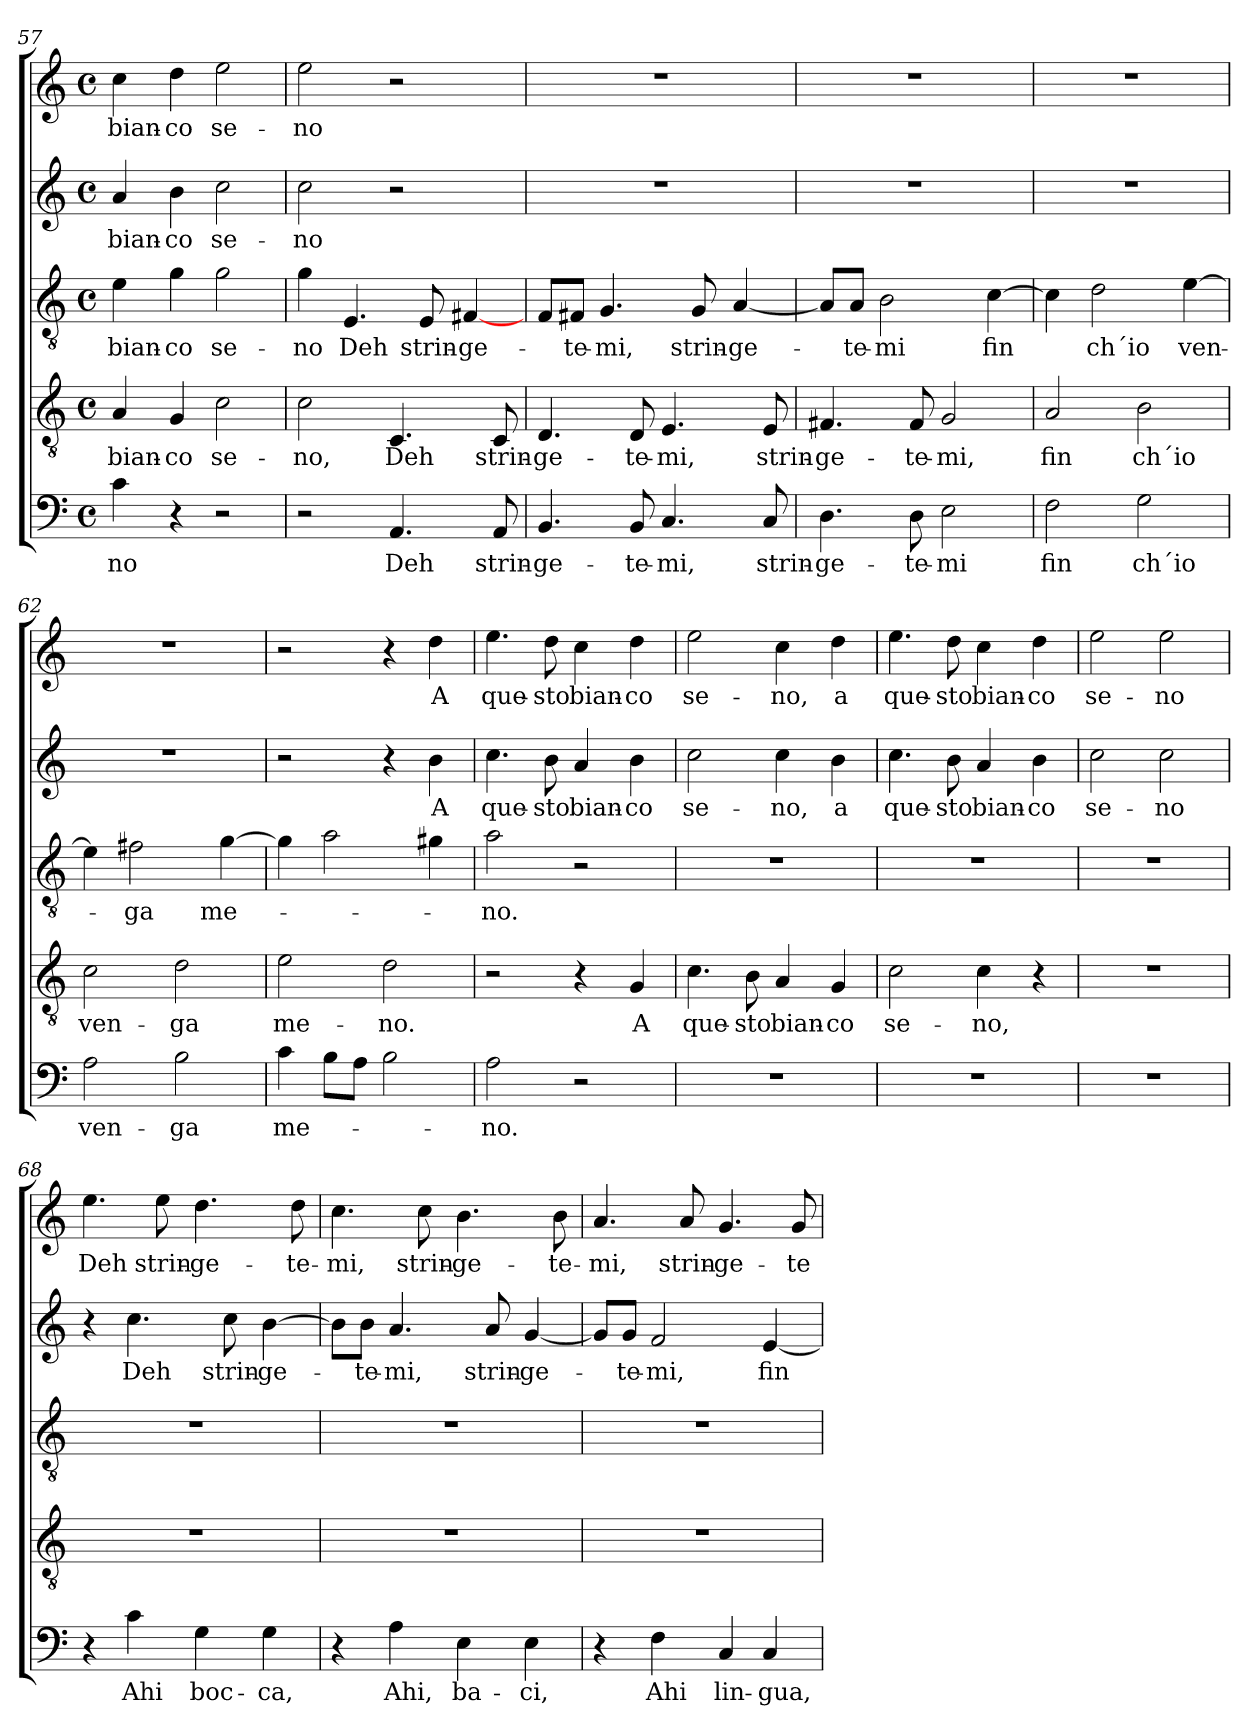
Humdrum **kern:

**kern	**text	**kern	**text	**kern	**text	**kern	**text	**kern	**text
*part5	*part5	*part4	*part4	*part3	*part3	*part2	*part2	*part1	*part1
*staff5	*staff5	*staff4	*staff4	*staff3	*staff3	*staff2	*staff2	*staff1	*staff1
*clefF4	*	*clefGv2	*	*clefGv2	*	*clefG2	*	*clefG2	*
*k[]	*	*k[]	*	*k[]	*	*k[]	*	*k[]	*
*C:	*	*C:	*	*C:	*	*C:	*	*C:	*
*M4/4	*	*M4/4	*	*M4/4	*	*M4/4	*	*M4/4	*
*met(c)	*	*met(c)	*	*met(c)	*	*met(c)	*	*met(c)	*
=57	=57	=57	=57	=57	=57	=57	=57	=57	=57
4c\	-no	4A/	bian-	4e\	bian-	4a/	bian-	4cc\	bian-
4r	.	4G/	-co	4g\	-co	4b\	-co	4dd\	-co
2r	.	2c\	se-	2g\	se-	2cc\	se-	2ee\	se-
!!LO:LB:g=z
=58	=58	=58	=58	=58	=58	=58	=58	=58	=58
2r	.	2c\	-no,	4g\	-no	2cc\	-no	2ee\	-no
.	.	.	.	4.E/	Deh	.	.	.	.
4.AA/	Deh	4.C/	Deh	.	.	2r	.	2r	.
.	.	.	.	8E/	strin-	.	.	.	.
.	.	.	.	[4F#X/	-ge-	.	.	.	.
8AA/	strin-	8C/	strin-	.	.	.	.	.	.
=59	=59	=59	=59	=59	=59	=59	=59	=59	=59
4.BB/	-ge-	4.D/	-ge-	8F/L	.	1r	.	1r	.
.	.	.	.	8F#X/J	-te-	.	.	.	.
.	.	.	.	4.G/	-mi,	.	.	.	.
8BB/	-te-	8D/	-te-	.	.	.	.	.	.
4.C/	-mi,	4.E/	-mi,	.	.	.	.	.	.
.	.	.	.	8G/	strin-	.	.	.	.
.	.	.	.	[4A/	-ge-	.	.	.	.
8C/	strin-	8E/	strin-	.	.	.	.	.	.
=60	=60	=60	=60	=60	=60	=60	=60	=60	=60
4.D\	-ge-	4.F#X/	-ge-	8A/L]	.	1r	.	1r	.
.	.	.	.	8A/J	-te-	.	.	.	.
.	.	.	.	2B\	-mi	.	.	.	.
8D\	-te-	8F#/	-te-	.	.	.	.	.	.
2E\	-mi	2G/	-mi,	.	.	.	.	.	.
.	.	.	.	[4c\	fin	.	.	.	.
=61	=61	=61	=61	=61	=61	=61	=61	=61	=61
2F\	fin	2A/	fin	4c\]	.	1r	.	1r	.
.	.	.	.	2d\	ch´io	.	.	.	.
2G\	ch´io	2B\	ch´io	.	.	.	.	.	.
.	.	.	.	[4e\	ven-	.	.	.	.
=62	=62	=62	=62	=62	=62	=62	=62	=62	=62
2A\	ven-	2c\	ven-	4e\]	.	1r	.	1r	.
.	.	.	.	2f#X\	-ga	.	.	.	.
2B\	-ga	2d\	-ga	.	.	.	.	.	.
.	.	.	.	[4g\	me-	.	.	.	.
=63	=63	=63	=63	=63	=63	=63	=63	=63	=63
4c\	me-	2e\	me-	4g\]	.	2r	.	2r	.
8B\L	.	.	.	2a\	.	.	.	.	.
8A\J	.	.	.	.	.	.	.	.	.
2B\	.	2d\	-no.	.	.	4r	.	4r	.
.	.	.	.	4g#X\	.	4b\	A	4dd\	A
=64	=64	=64	=64	=64	=64	=64	=64	=64	=64
2A\	-no.	2r	.	2a\	-no.	4.cc\	que-	4.ee\	que-
.	.	.	.	.	.	8b\	-sto	8dd\	-sto
2r	.	4r	.	2r	.	4a/	bian-	4cc\	bian-
.	.	4G/	A	.	.	4b\	-co	4dd\	-co
!!LO:PB:g=z
=65	=65	=65	=65	=65	=65	=65	=65	=65	=65
1r	.	4.c\	que-	1r	.	2cc\	se-	2ee\	se-
.	.	8B\	-sto	.	.	.	.	.	.
.	.	4A/	bian-	.	.	4cc\	-no,	4cc\	-no,
.	.	4G/	-co	.	.	4b\	a	4dd\	a
=66	=66	=66	=66	=66	=66	=66	=66	=66	=66
1r	.	2c\	se-	1r	.	4.cc\	que-	4.ee\	que-
.	.	.	.	.	.	8b\	-sto	8dd\	-sto
.	.	4c\	-no,	.	.	4a/	bian-	4cc\	bian-
.	.	4r	.	.	.	4b\	-co	4dd\	-co
=67	=67	=67	=67	=67	=67	=67	=67	=67	=67
1r	.	1r	.	1r	.	2cc\	se-	2ee\	se-
.	.	.	.	.	.	2cc\	-no	2ee\	-no
=68	=68	=68	=68	=68	=68	=68	=68	=68	=68
4r	.	1r	.	1r	.	4r	.	4.ee\	Deh
4c\	Ahi	.	.	.	.	4.cc\	Deh	.	.
.	.	.	.	.	.	.	.	8ee\	strin-
4G\	boc-	.	.	.	.	.	.	4.dd\	-ge-
.	.	.	.	.	.	8cc\	strin-	.	.
4G\	-ca,	.	.	.	.	[4b\	-ge-	.	.
.	.	.	.	.	.	.	.	8dd\	-te-
=69	=69	=69	=69	=69	=69	=69	=69	=69	=69
4r	.	1r	.	1r	.	8b\L]	.	4.cc\	-mi,
.	.	.	.	.	.	8b\J	-te-	.	.
4A\	Ahi,	.	.	.	.	4.a/	-mi,	.	.
.	.	.	.	.	.	.	.	8cc\	strin-
4E\	ba-	.	.	.	.	.	.	4.b\	-ge-
.	.	.	.	.	.	8a/	strin-	.	.
4E\	-ci,	.	.	.	.	[4g/	-ge-	.	.
.	.	.	.	.	.	.	.	8b\	-te-
=70	=70	=70	=70	=70	=70	=70	=70	=70	=70
4r	.	1r	.	1r	.	8g/L]	.	4.a/	-mi,
.	.	.	.	.	.	8g/J	-te-	.	.
4F\	Ahi	.	.	.	.	2f/	-mi,	.	.
.	.	.	.	.	.	.	.	8a/	strin-
4C/	lin-	.	.	.	.	.	.	4.g/	-ge-
4C/	-gua,	.	.	.	.	[4e/	fin	.	.
.	.	.	.	.	.	.	.	8g/	-te-
=	=	=	=	=	=	=	=	=	=
*-	*-	*-	*-	*-	*-	*-	*-	*-	*-
